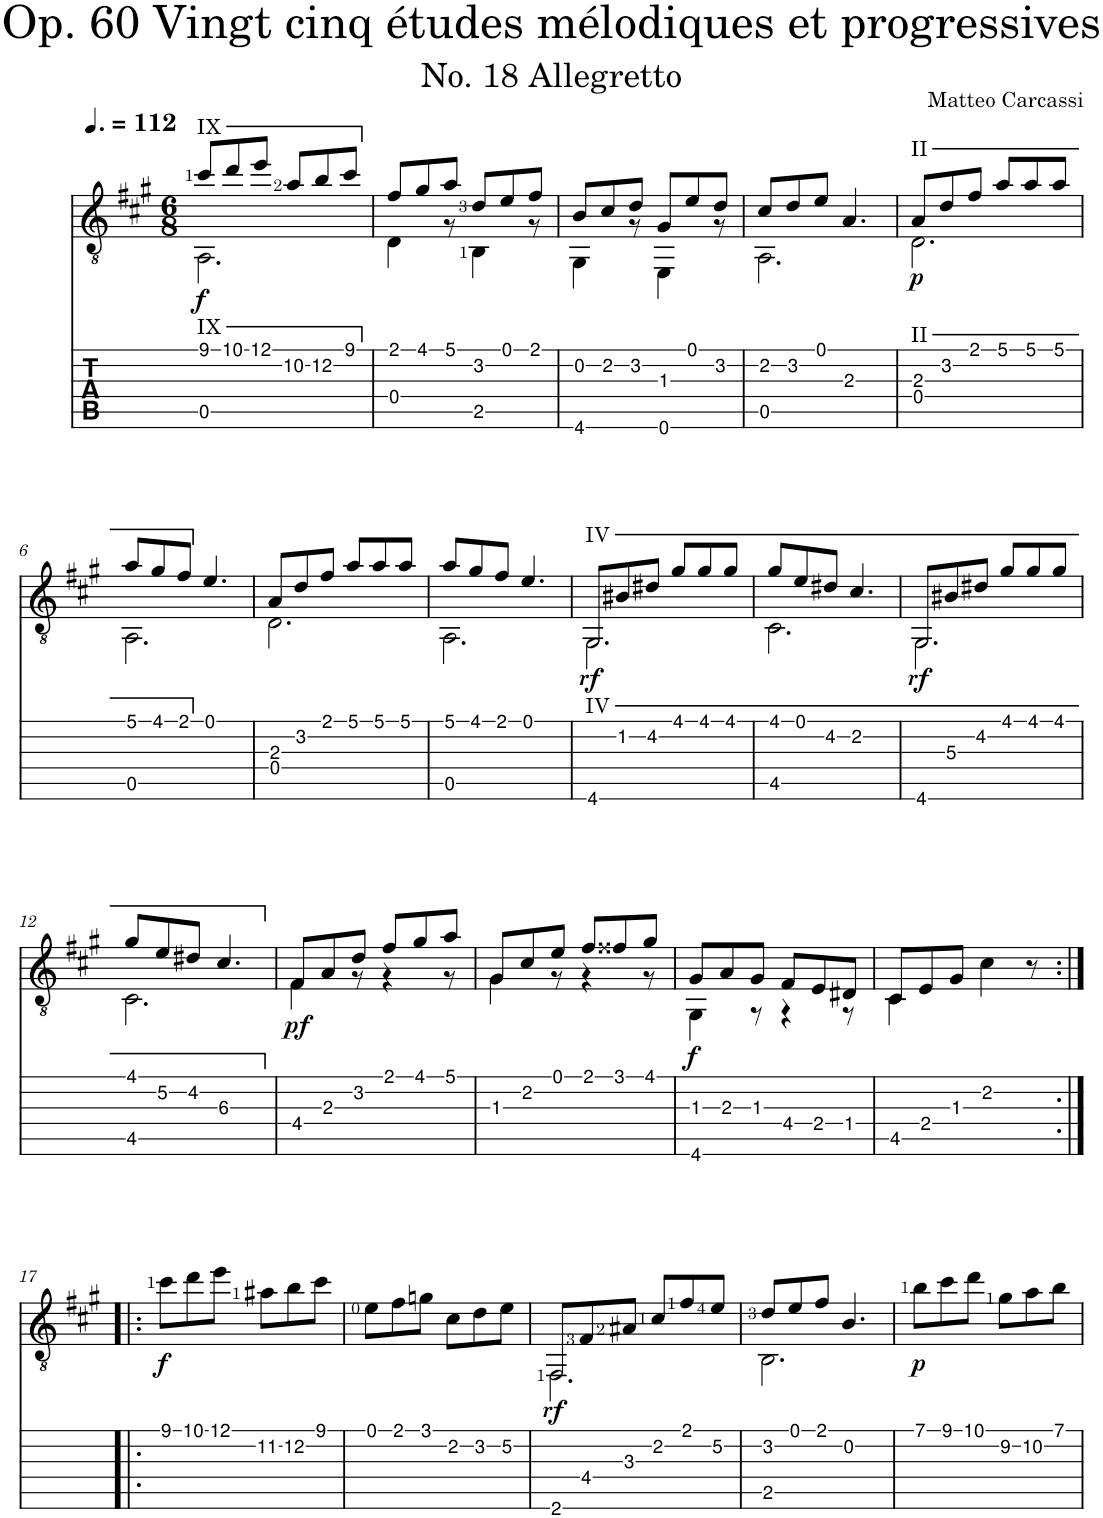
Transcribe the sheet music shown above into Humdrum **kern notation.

**kern	**kern	**dynam
*part1	*part1	*part1
*staff2	*staff1	*staff1/2
*I"Classical Guitar	*	*
*I'Guit.	*	*
*stria6	*	*
*	*clefGv2	*
*k[f#c#g#]	*k[f#c#g#]	*
*A:	*A:	*
*M6/8	*M6/8	*
*MM168	*MM168	*
=1	=1	=1
*^	*^	*
!	!	!LO:TX:a:t=IX	!	!
!LO:TX:a:t=IX	!	!	!	!
!	!	!	!	!LO:DY:b
8cc#L	2.AA	8cc#/L	2.AA\	f
8dd	.	8dd/	.	.
8eeJ	.	8ee/J	.	.
8aL	.	8a/L	.	.
8b	.	8b/	.	.
8cc#J	.	8cc#/J	.	.
=2	=2	=2	=2	=2
8f#L	4D	8f#/L	4D\	.
8g#	.	8g#/	.	.
8aJ	8r	8a/J	8r	.
8dL	4BB	8d/L	4BB\	.
8e	.	8e/	.	.
8f#J	8r	8f#/J	8r	.
=3	=3	=3	=3	=3
8BL	4GG#	8B/L	4GG#\	.
8c#	.	8c#/	.	.
8dJ	8r	8d/J	8r	.
8G#L	4EE	8G#/L	4EE\	.
8e	.	8e/	.	.
8dJ	8r	8d/J	8r	.
=4	=4	=4	=4	=4
8c#L	2.AA	8c#/L	2.AA\	.
8d	.	8d/	.	.
8eJ	.	8e/J	.	.
4.A	.	4.A/	.	.
=5	=5	=5	=5	=5
!	!	!LO:TX:a:t=II	!	!
!LO:TX:a:t=II	!	!	!	!
!	!	!	!	!LO:DY:b
8AL	2.D	8A/L	2.D\	p
8d	.	8d/	.	.
8f#J	.	8f#/J	.	.
8aL	.	8a/L	.	.
8a	.	8a/	.	.
8aJ	.	8a/J	.	.
!!LO:LB:g=z	!!
=6	=6	=6	=6	=6
8aL	2.AA	8a/L	2.AA\	.
8g#	.	8g#/	.	.
8f#J	.	8f#/J	.	.
4.e	.	4.e/	.	.
=7	=7	=7	=7	=7
8AL	2.D	8A/L	2.D\	.
8d	.	8d/	.	.
8f#J	.	8f#/J	.	.
8aL	.	8a/L	.	.
8a	.	8a/	.	.
8aJ	.	8a/J	.	.
=8	=8	=8	=8	=8
8aL	2.AA	8a/L	2.AA\	.
8g#	.	8g#/	.	.
8f#J	.	8f#/J	.	.
4.e	.	4.e/	.	.
=9	=9	=9	=9	=9
!	!	!LO:TX:a:t=IV	!	!
!LO:TX:a:t=IV	!	!	!	!
!	!	!	!	!LO:DY:b
8GG#L	2.GG#	8GG#/L	2.GG#\	rf
8B#X	.	8B#X/	.	.
8d#XJ	.	8d#X/J	.	.
8g#L	.	8g#/L	.	.
8g#	.	8g#/	.	.
8g#J	.	8g#/J	.	.
=10	=10	=10	=10	=10
8g#L	2.C#	8g#/L	2.C#\	.
8e	.	8e/	.	.
8d#XJ	.	8d#X/J	.	.
4.c#	.	4.c#/	.	.
=11	=11	=11	=11	=11
!	!	!	!	!LO:DY:b
8GG#L	2.GG#	8GG#/L	2.GG#\	rf
8B#X	.	8B#X/	.	.
8d#XJ	.	8d#X/J	.	.
8g#L	.	8g#/L	.	.
8g#	.	8g#/	.	.
8g#J	.	8g#/J	.	.
!!LO:LB:g=z	!!
=12	=12	=12	=12	=12
8g#L	2.C#	8g#/L	2.C#\	.
8e	.	8e/	.	.
8d#XJ	.	8d#X/J	.	.
4.c#	.	4.c#/	.	.
=13	=13	=13	=13	=13
!	!	!	!	!LO:DY:b
8F#L	4F#	8F#/L	4F#\	other-dynamics
8A	.	8A/	.	.
8dJ	8r	8d/J	8r	.
8f#L	4r	8f#/L	4r	.
8g#	.	8g#/	.	.
8aJ	8r	8a/J	8r	.
=14	=14	=14	=14	=14
8G#L	4G#	8G#/L	4G#\	.
8c#	.	8c#/	.	.
8eJ	8r	8e/J	8r	.
8f#L	4r	8f#/L	4r	.
8f##X	.	8f##X/	.	.
8g#J	8r	8g#/J	8r	.
=15	=15	=15	=15	=15
!	!	!	!	!LO:DY:b
8G#L	4GG#	8G#/L	4GG#\	f
8A	.	8A/	.	.
8G#J	8r	8G#/J	8r	.
8F#L	4r	8F#/L	4r	.
8E	.	8E/	.	.
8D#XJ	8r	8D#X/J	8r	.
=16	=16	=16	=16	=16
8C#L	4C#	8C#/L	4C#\	.
8E	.	8E/	.	.
8G#J	4r	8G#/J	4ryy	.
4c#	.	4c#\	.	.
.	4r	.	4ryy	.
8r	.	8r	.	.
*v	*v	*	*	*
*	*v	*v	*
!!LO:LB:g=z
=17:|!|:	=17:|!|:	=17:|!|:
!	!	!LO:DY:b
8cc#L	8cc#\L	f
8dd	8dd\	.
8eeJ	8ee\J	.
8a#XL	8a#X\L	.
8b	8b\	.
8cc#J	8cc#\J	.
=18	=18	=18
8eL	8e\L	.
8f#	8f#\	.
8gnJ	8gn\J	.
8c#L	8c#\L	.
8d	8d\	.
8eJ	8e\J	.
=19	=19	=19
*^	*^	*
!	!	!	!	!LO:DY:b
8FF#L	2.FF#	8FF#/L	2.FF#\	rf
8F#	.	8F#/	.	.
8A#XJ	.	8A#X/J	.	.
8c#L	.	8c#/L	.	.
8f#	.	8f#/	.	.
8eJ	.	8e/J	.	.
=20	=20	=20	=20	=20
8dL	2.BB	8d/L	2.BB\	.
8e	.	8e/	.	.
8f#J	.	8f#/J	.	.
4.B	.	4.B/	.	.
*v	*v	*	*	*
*	*v	*v	*
=21	=21	=21
!	!	!LO:DY:b
8bL	8b\L	p
8cc#	8cc#\	.
8ddJ	8dd\J	.
8g#L	8g#\L	.
8a	8a\	.
8bJ	8b\J	.
=	=	=
*-	*-	*-
